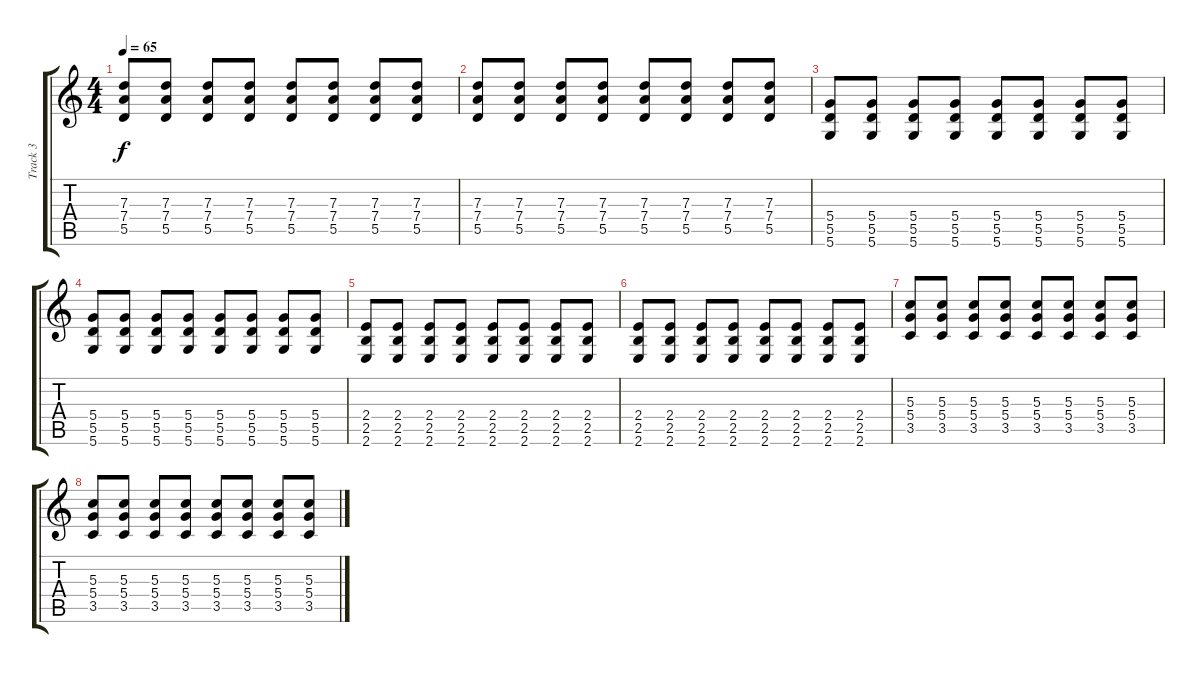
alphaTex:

\track ("Track 3" "Track 3") {instrument overdrivenguitar}
\staff {score tabs}
\tuning (E4 B3 G3 D3 A2 D2) {hide}
\ts (4 4)
\tempo 65
\clef g2
\ks c
(7.3 7.4 5.5).8{dy f} (7.3 7.4 5.5).8 (7.3 7.4 5.5).8 (7.3 7.4 5.5).8 (7.3 7.4 5.5).8 (7.3 7.4 5.5).8 (7.3 7.4 5.5).8 (7.3 7.4 5.5).8 |
(7.3 7.4 5.5).8 (7.3 7.4 5.5).8 (7.3 7.4 5.5).8 (7.3 7.4 5.5).8 (7.3 7.4 5.5).8 (7.3 7.4 5.5).8 (7.3 7.4 5.5).8 (7.3 7.4 5.5).8 |
(5.4 5.5 5.6).8 (5.4 5.5 5.6).8 (5.4 5.5 5.6).8 (5.4 5.5 5.6).8 (5.4 5.5 5.6).8 (5.4 5.5 5.6).8 (5.4 5.5 5.6).8 (5.4 5.5 5.6).8 |
(5.4 5.5 5.6).8 (5.4 5.5 5.6).8 (5.4 5.5 5.6).8 (5.4 5.5 5.6).8 (5.4 5.5 5.6).8 (5.4 5.5 5.6).8 (5.4 5.5 5.6).8 (5.4 5.5 5.6).8 |
(2.4 2.5 2.6).8 (2.4 2.5 2.6).8 (2.4 2.5 2.6).8 (2.4 2.5 2.6).8 (2.4 2.5 2.6).8 (2.4 2.5 2.6).8 (2.4 2.5 2.6).8 (2.4 2.5 2.6).8 |
(2.4 2.5 2.6).8 (2.4 2.5 2.6).8 (2.4 2.5 2.6).8 (2.4 2.5 2.6).8 (2.4 2.5 2.6).8 (2.4 2.5 2.6).8 (2.4 2.5 2.6).8 (2.4 2.5 2.6).8 |
(5.3 5.4 3.5).8 (5.3 5.4 3.5).8 (5.3 5.4 3.5).8 (5.3 5.4 3.5).8 (5.3 5.4 3.5).8 (5.3 5.4 3.5).8 (5.3 5.4 3.5).8 (5.3 5.4 3.5).8 |
(5.3 5.4 3.5).8 (5.3 5.4 3.5).8 (5.3 5.4 3.5).8 (5.3 5.4 3.5).8 (5.3 5.4 3.5).8 (5.3 5.4 3.5).8 (5.3 5.4 3.5).8 (5.3 5.4 3.5).8
